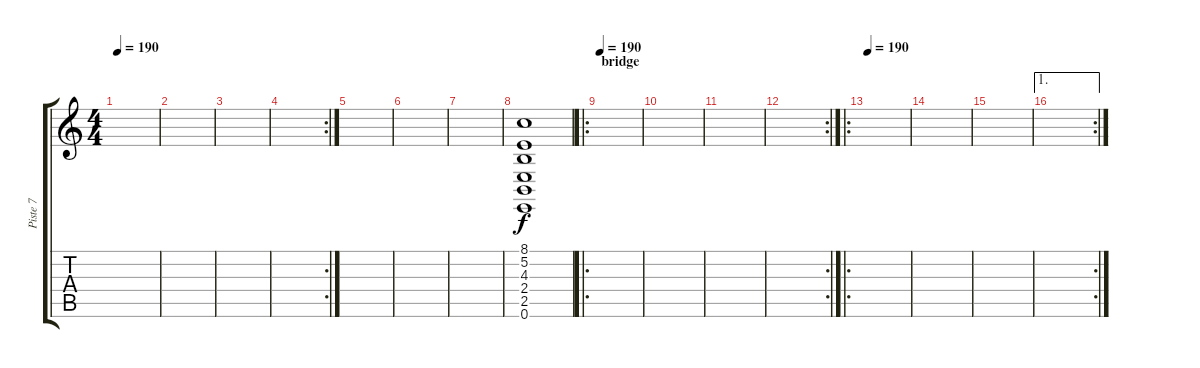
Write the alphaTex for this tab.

\track ("Piste 7" "Piste 7") {instrument gunshot}
\staff {score tabs}
\tuning (E4 B3 G3 D3 A2 E2) {hide}
\ts (4 4)
\tempo 190
\clef g2
\ks c
|
|
|
\rc 2
|
|
|
|
(8.1 5.2 4.3 2.4 2.5 0.6).1 |
\ro
\section ("" "bridge")
\tempo 190
|
|
|
\rc 2
|
\ro
\tempo 190
|
|
|
\ae 1
\rc 2
